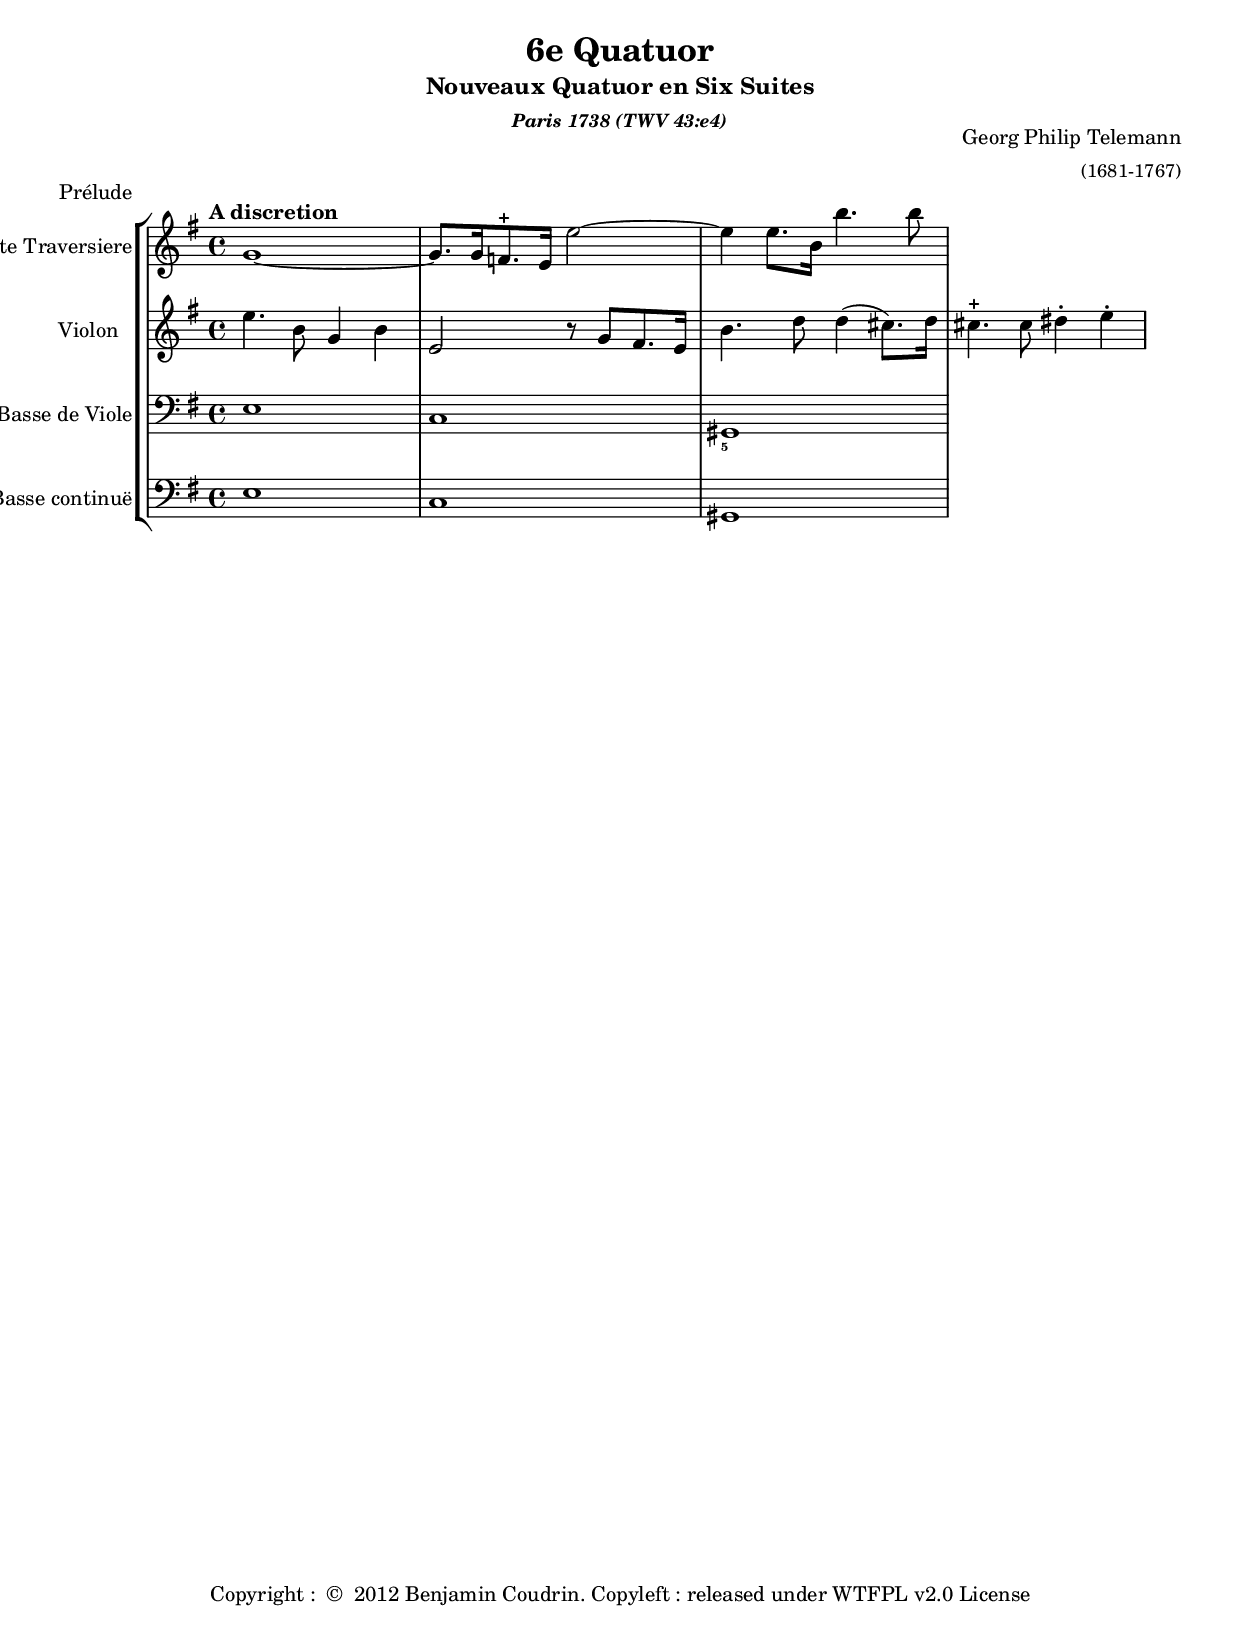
%%  twv43e4.ly
%%  Copyright (c) 2012 Benjamin Coudrin <benjamin.coudrin@gmail.com>
%%                All Rights Reserved
%%
%%  Copyleft :
%%  This program is free software. It comes without any warranty, to
%%  the extent permitted by applicable law. You can redistribute it
%%  and/or modify it under the terms of the Do What The Fuck You Want
%%  To Public License, Version 2, as published by Sam Hocevar. See
%%  http://sam.zoy.org/wtfpl/COPYING for more details.

\version "2.14.2"

#(set-default-paper-size "a4")
#(set-global-staff-size 18)

\paper {
  line-width    = 190\mm
  left-margin   = 10\mm
  top-margin    = 10\mm
  bottom-margin = 20\mm
  ragged-last-bottom = ##t 
  ragged-bottom = ##f
  annotate-spacing = ##f
  #(define page-breaking ly:page-turn-breaking)
}

\book {
  \header {
    title = "6e Quatuor"
    subtitle = \markup \center-column { "Nouveaux Quatuor en Six Suites"\small \italic "Paris 1738 (TWV 43:e4)" }
    composer =  \markup \right-column { "Georg Philip Telemann" \small "(1681-1767)" }
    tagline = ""
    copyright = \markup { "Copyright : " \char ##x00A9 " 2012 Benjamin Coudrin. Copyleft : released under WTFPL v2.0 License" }
  }
  
  %%  TWV43:e4 - prelude.ly
%%  Copyright (c) 2012 Benjamin Coudrin <benjamin.coudrin@gmail.com>
%%                All Rights Reserved
%%
%%  Copyleft :
%%  This program is free software. It comes without any warranty, to
%%  the extent permitted by applicable law. You can redistribute it
%%  and/or modify it under the terms of the Do What The Fuck You Want
%%  To Public License, Version 2, as published by Sam Hocevar. See
%%  http://sam.zoy.org/wtfpl/COPYING for more details.

\score {
    \header { piece = "Prélude" }
    \new StaffGroup <<
      \new Staff <<
        \set Staff.instrumentName = #"Flûte Traversiere"
        \set Staff.shortInstrumentName = #""
        \relative c'' {
          \key e \minor
          \time 4/4 
          \clef treble
          \tempo "A discretion"
            g1 ~ | % 1
            g8. [g16 f8.-+ e16] e'2 ~ | % 2
            e4 e8. [b16] b'4. b8 | % 3
        }
      >>
      
      \new Staff <<
        \set Staff.instrumentName = #"Violon"
        \set Staff.shortInstrumentName = #""
        \relative c'' {
          \key e \minor
          \time 4/4 
          \clef treble
          e4. b8 g4 b | % 1
          e,2 r8 g [fis8. e16] | % 2
          b'4. d8 d4 (cis8.) [d16] | % 3
          cis4.-+ cis8 dis4-. e-. | % 4
        }
      >>
            
      \new Staff <<
        \set Staff.instrumentName = #"Basse de Viole"
        \set Staff.shortInstrumentName = #""
        \relative c {
          \key e \minor
          \time 4/4 
          \clef bass
            e1 | % 1
            c1 | % 2
            gis1 | % 3
        }
      >>
      
      \new FiguredBass \figuremode {
          \set figuredBassAlterationDirection = #LEFT
          \set figuredBassPlusDirection = #LEFT
          \override VerticalAxisGroup #'minimum-Y-extent = #'()
          \override BassFigureAlignment #'stacking-dir = #UP
          \override FiguredBass.BassFigure #'font-size = #-2
          s1 | % 1
          s1 | % 2
          <5>1 | % 3
      }
      
      \new Staff <<
        \set Staff.instrumentName = #"Basse continuë"
        \set Staff.shortInstrumentName = #""
        \relative c {
          \key e \minor
          \clef bass
          \time 4/4
           e1 | % 1
           c1 | % 2
           gis1 | % 3
        }
      >>
    >>
  }

  %\include "gay.ly"
  %\include "vite.ly"
  %\include "gracieusement.ly"
  %\include "modere.ly"
  
}
